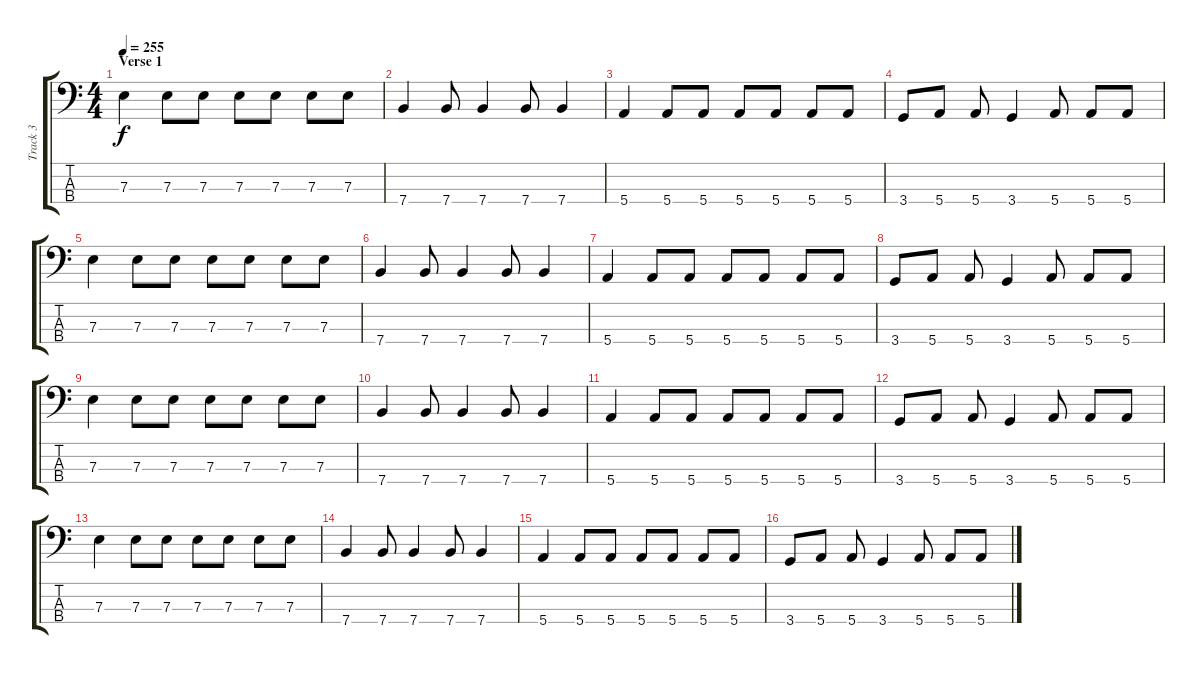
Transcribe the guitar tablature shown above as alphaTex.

\track ("Track 3" "Track 3") {instrument electricbasspick}
\staff {score tabs}
\tuning (G2 D2 A1 E1) {hide}
\ts (4 4)
\section ("" "Verse 1")
\tempo 255
\clef f4
\ks c
7.3.4{dy f} 7.3.8 7.3.8 7.3.8 7.3.8 7.3.8 7.3.8 |
7.4.4 7.4.8 7.4.4 7.4.8 7.4.4 |
5.4.4 5.4.8 5.4.8 5.4.8 5.4.8 5.4.8 5.4.8 |
3.4.8 5.4.8 5.4.8 3.4.4 5.4.8 5.4.8 5.4.8 |
7.3.4 7.3.8 7.3.8 7.3.8 7.3.8 7.3.8 7.3.8 |
7.4.4 7.4.8 7.4.4 7.4.8 7.4.4 |
5.4.4 5.4.8 5.4.8 5.4.8 5.4.8 5.4.8 5.4.8 |
3.4.8 5.4.8 5.4.8 3.4.4 5.4.8 5.4.8 5.4.8 |
7.3.4 7.3.8 7.3.8 7.3.8 7.3.8 7.3.8 7.3.8 |
7.4.4 7.4.8 7.4.4 7.4.8 7.4.4 |
5.4.4 5.4.8 5.4.8 5.4.8 5.4.8 5.4.8 5.4.8 |
3.4.8 5.4.8 5.4.8 3.4.4 5.4.8 5.4.8 5.4.8 |
7.3.4 7.3.8 7.3.8 7.3.8 7.3.8 7.3.8 7.3.8 |
7.4.4 7.4.8 7.4.4 7.4.8 7.4.4 |
5.4.4 5.4.8 5.4.8 5.4.8 5.4.8 5.4.8 5.4.8 |
3.4.8 5.4.8 5.4.8 3.4.4 5.4.8 5.4.8 5.4.8
